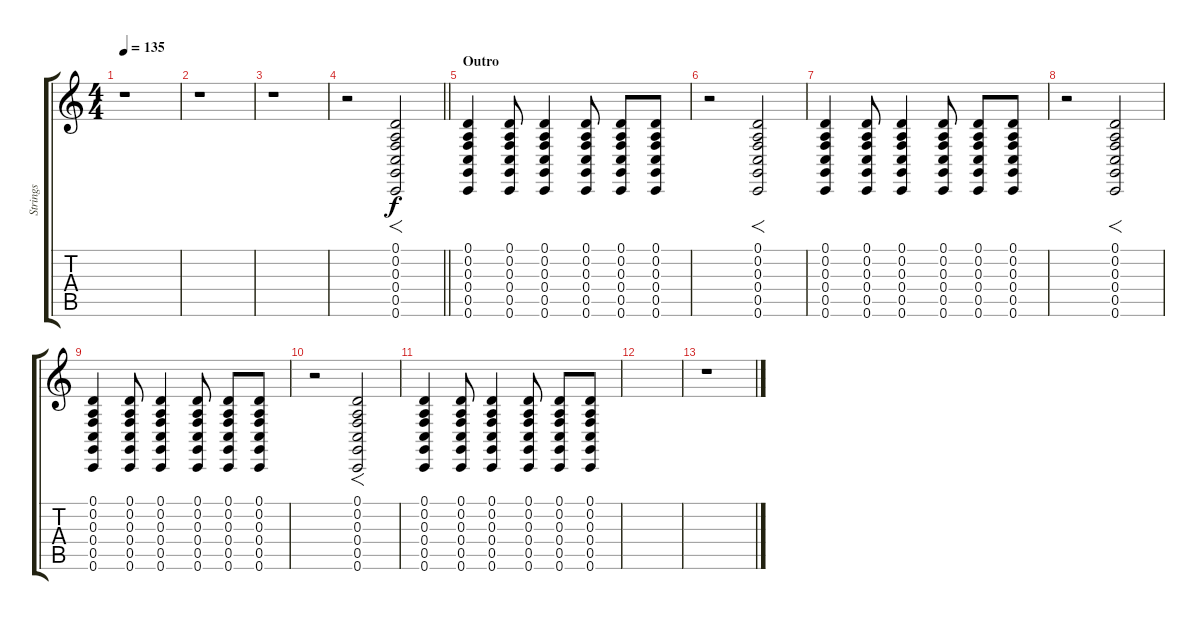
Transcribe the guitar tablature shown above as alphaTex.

\track ("Strings" "Strings") {instrument stringensemble1}
\staff {score tabs}
\tuning (D4 A3 F3 C3 G2 C2) {hide}
\ts (4 4)
\tempo 135
\clef g2
\ks c
r.1{dy f} |
r.1 |
r.1 |
\barLineRight lightlight
r.2{instrument applause} (0.1 0.2 0.3 0.4 0.5 0.6).2{f} |
\section ("" "Outro")
(0.1 0.2 0.3 0.4 0.5 0.6).4{instrument gunshot} (0.1 0.2 0.3 0.4 0.5 0.6).8 (0.1 0.2 0.3 0.4 0.5 0.6).4 (0.1 0.2 0.3 0.4 0.5 0.6).8 (0.1 0.2 0.3 0.4 0.5 0.6).8 (0.1 0.2 0.3 0.4 0.5 0.6).8 |
r.2{instrument applause} (0.1 0.2 0.3 0.4 0.5 0.6).2{f} |
(0.1 0.2 0.3 0.4 0.5 0.6).4{instrument gunshot} (0.1 0.2 0.3 0.4 0.5 0.6).8 (0.1 0.2 0.3 0.4 0.5 0.6).4 (0.1 0.2 0.3 0.4 0.5 0.6).8 (0.1 0.2 0.3 0.4 0.5 0.6).8 (0.1 0.2 0.3 0.4 0.5 0.6).8 |
r.2{instrument applause} (0.1 0.2 0.3 0.4 0.5 0.6).2{f} |
(0.1 0.2 0.3 0.4 0.5 0.6).4{instrument gunshot} (0.1 0.2 0.3 0.4 0.5 0.6).8 (0.1 0.2 0.3 0.4 0.5 0.6).4 (0.1 0.2 0.3 0.4 0.5 0.6).8 (0.1 0.2 0.3 0.4 0.5 0.6).8 (0.1 0.2 0.3 0.4 0.5 0.6).8 |
r.2{instrument applause} (0.1 0.2 0.3 0.4 0.5 0.6).2{f} |
(0.1 0.2 0.3 0.4 0.5 0.6).4{instrument gunshot} (0.1 0.2 0.3 0.4 0.5 0.6).8 (0.1 0.2 0.3 0.4 0.5 0.6).4 (0.1 0.2 0.3 0.4 0.5 0.6).8 (0.1 0.2 0.3 0.4 0.5 0.6).8 (0.1 0.2 0.3 0.4 0.5 0.6).8 |
|
r.1
